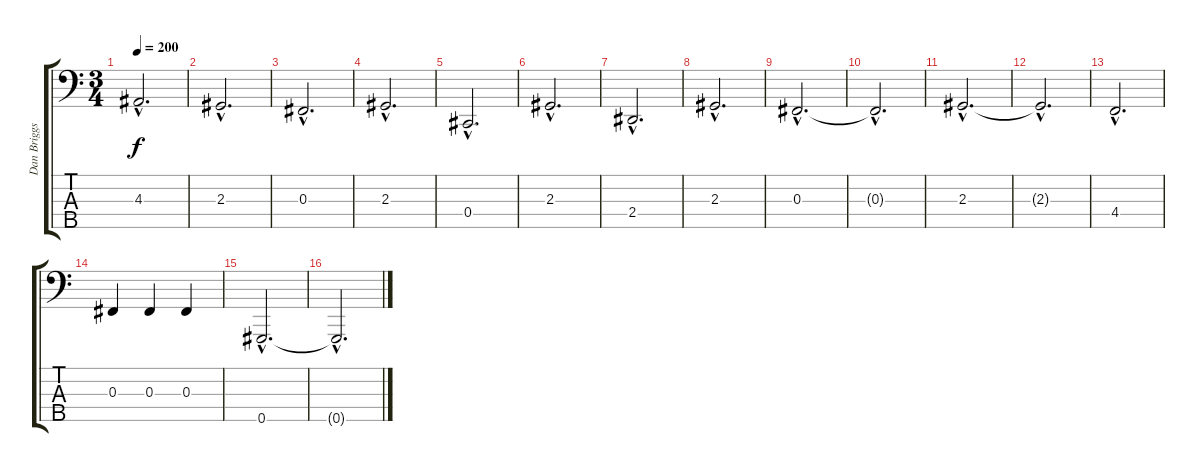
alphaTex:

\track ("Dan Briggs Bass" "Dan Briggs") {instrument electricbassfinger}
\staff {score tabs}
\tuning (E2 B1 Gb1 Db1 Ab0) {hide}
\ts (3 4)
\tempo 200
\clef f4
\ks c
4.3{hac}.2{d dy f} |
2.3{hac}.2{d} |
0.3{hac}.2{d} |
2.3{hac}.2{d} |
0.4{hac}.2{d} |
2.3{hac}.2{d} |
2.4{hac}.2{d} |
2.3{hac}.2{d} |
0.3{hac}.2{d} |
0.3{hac t}.2{d} |
2.3{hac}.2{d} |
2.3{hac t}.2{d} |
4.4{hac}.2{d} |
0.3.4 0.3.4 0.3.4 |
0.5{hac}.2{d} |
0.5{hac t}.2{d}
